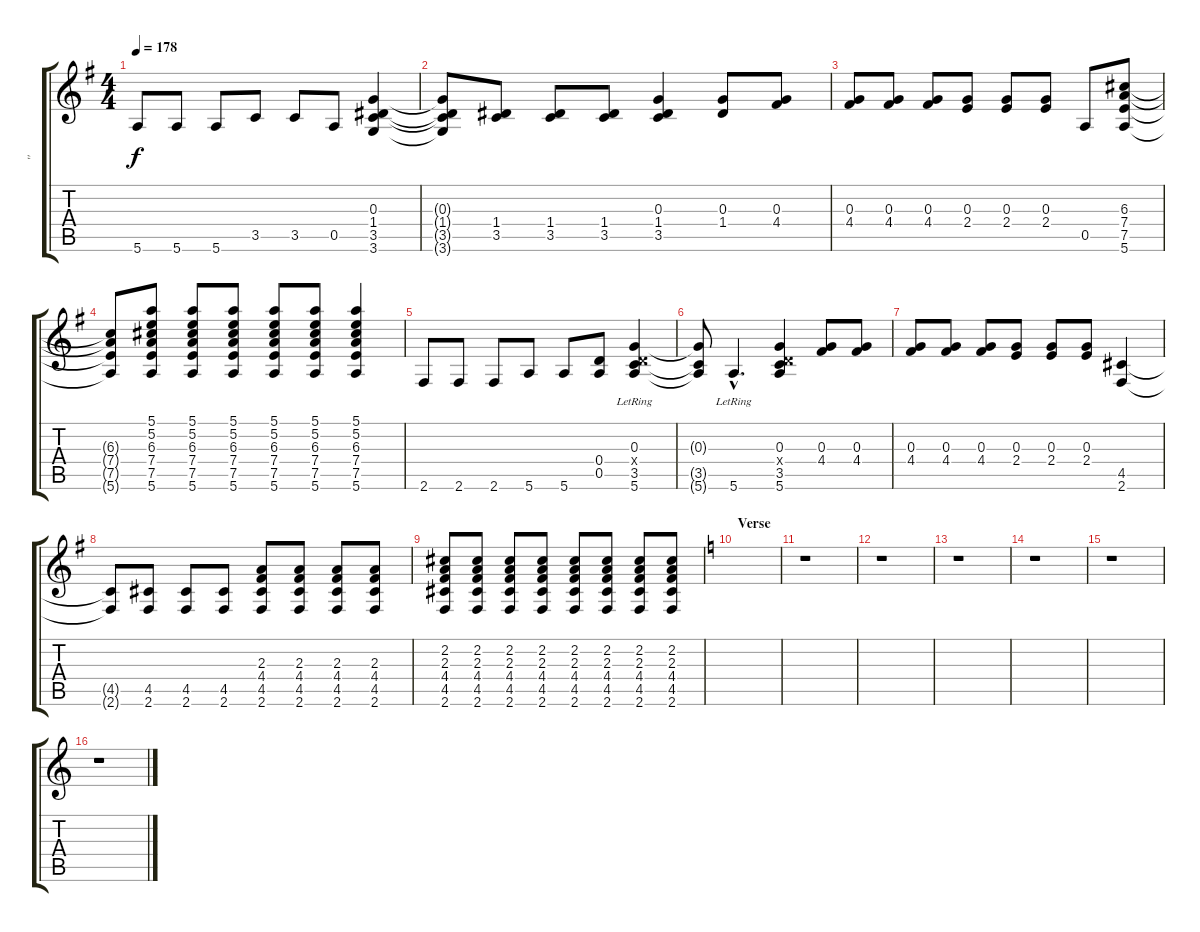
\track ("   ''       ''" "   ''     ") {instrument overdrivenguitar}
\staff {score tabs}
\tuning (E4 B3 G3 D3 A2 E2) {hide}
\ts (4 4)
\tempo 178
\clef g2
\ks g
5.6.8{dy f} 5.6.8 5.6.8 3.5.8 3.5.8 0.5.8 (0.3 1.4 3.5 3.6).4 |
(0.3{t} 1.4{t} 3.5{t} 3.6{t}).8 (1.4 3.5).8 (1.4 3.5).8 (1.4 3.5).8 (0.3 1.4 3.5).4 (0.3 1.4).8 (0.3 4.4).8 |
(0.3 4.4).8 (0.3 4.4).8 (0.3 4.4).8 (0.3 2.4).8 (0.3 2.4).8 (0.3 2.4).8 0.5.8 (6.3 7.4 7.5 5.6).8 |
(6.3{t} 7.4{t} 7.5{t} 5.6{t}).8 (5.1 5.2 6.3 7.4 7.5 5.6).8 (5.1 5.2 6.3 7.4 7.5 5.6).8 (5.1 5.2 6.3 7.4 7.5 5.6).8 (5.1 5.2 6.3 7.4 7.5 5.6).8 (5.1 5.2 6.3 7.4 7.5 5.6).8 (5.1 5.2 6.3 7.4 7.5 5.6).4 |
2.6.8 2.6.8 2.6.8 5.6.8 5.6.8 (0.4 0.5).8 (0.3{lr} 0.4{x} 3.5{lr} 5.6{lr}).4 |
(0.3{t} 3.5{t} 5.6{t}).8 5.6{hac lr}.4{d} (0.3 0.4{x} 3.5 5.6).4 (0.3 4.4).8 (0.3 4.4).8 |
(0.3 4.4).8 (0.3 4.4).8 (0.3 4.4).8 (0.3 2.4).8 (0.3 2.4).8 (0.3 2.4).8 (4.5 2.6).4 |
(4.5{t} 2.6{t}).8 (4.5 2.6).8 (4.5 2.6).8 (4.5 2.6).8 (2.3 4.4 4.5 2.6).8 (2.3 4.4 4.5 2.6).8 (2.3 4.4 4.5 2.6).8 (2.3 4.4 4.5 2.6).8 |
(2.2 2.3 4.4 4.5 2.6).8 (2.2 2.3 4.4 4.5 2.6).8 (2.2 2.3 4.4 4.5 2.6).8 (2.2 2.3 4.4 4.5 2.6).8 (2.2 2.3 4.4 4.5 2.6).8 (2.2 2.3 4.4 4.5 2.6).8 (2.2 2.3 4.4 4.5 2.6).8 (2.2 2.3 4.4 4.5 2.6).8 |
\section ("" "Verse")
\ks c
|
r.1 |
r.1 |
r.1 |
r.1 |
r.1 |
r.1
